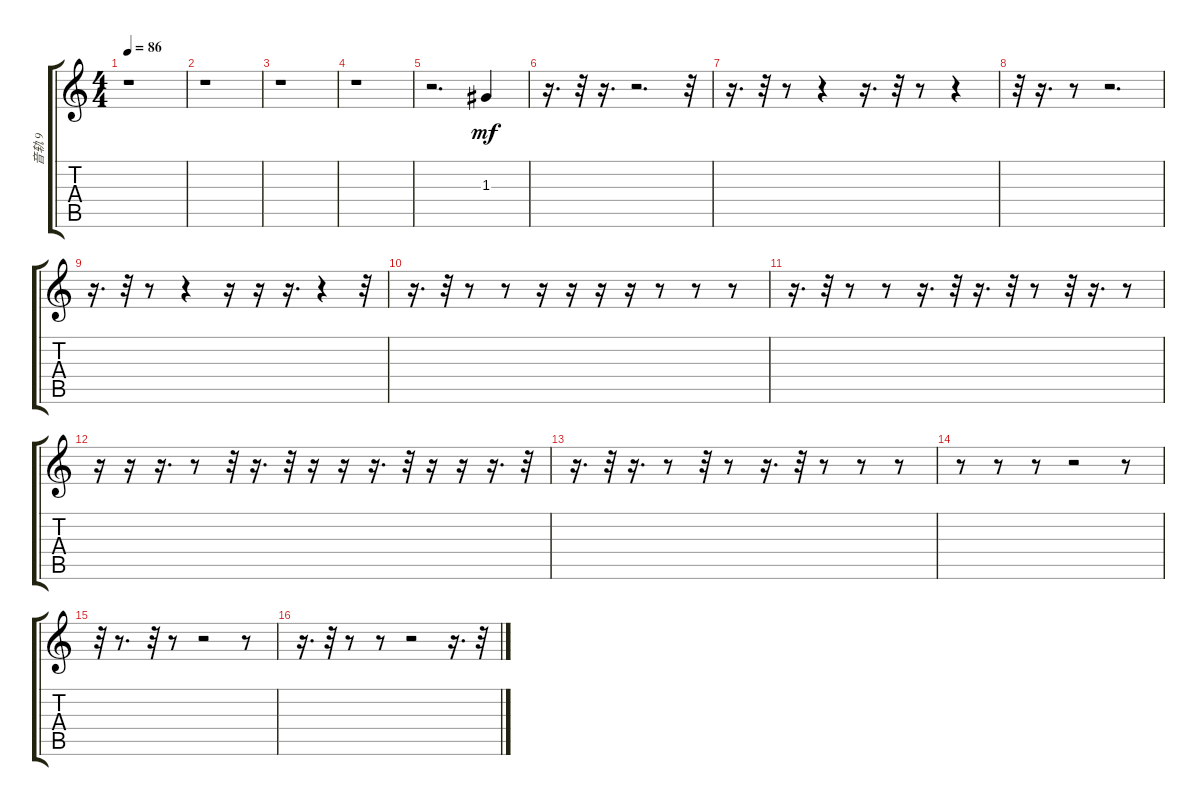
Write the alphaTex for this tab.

\track ("音轨 9" "音轨 9") {instrument electricbassfinger}
\staff {score tabs}
\tuning (E4 B3 G3 D3 A2 E2) {hide}
\ts (4 4)
\tempo 86
\clef g2
\ks c
r.1{dy f} |
r.1 |
r.1 |
r.1 |
r.2{d} 1.3.4{dy mf} |
r.16{d} r.32 r.16{d} r.2{d} r.32 |
r.16{d} r.32 r.8 r.4 r.16{d} r.32 r.8 r.4 |
r.32 r.16{d} r.8 r.2{d} |
r.16{d} r.32 r.8 r.4 r.16 r.16 r.16{d} r.4 r.32 |
r.16{d} r.32 r.8 r.8 r.16 r.16 r.16 r.16 r.8 r.8 r.8 |
r.16{d} r.32 r.8 r.8 r.16{d} r.32 r.16{d} r.32 r.8 r.32 r.16{d} r.8 |
r.16 r.16 r.16{d} r.8 r.32 r.16{d} r.32 r.16 r.16 r.16{d} r.32 r.16 r.16 r.16{d} r.32 |
r.16{d} r.32 r.16{d} r.8 r.32 r.8 r.16{d} r.32 r.8 r.8 r.8 |
r.8 r.8 r.8 r.2 r.8 |
r.32 r.8{d} r.32 r.8 r.2 r.8 |
r.16{d} r.32 r.8 r.8 r.2 r.16{d} r.32
